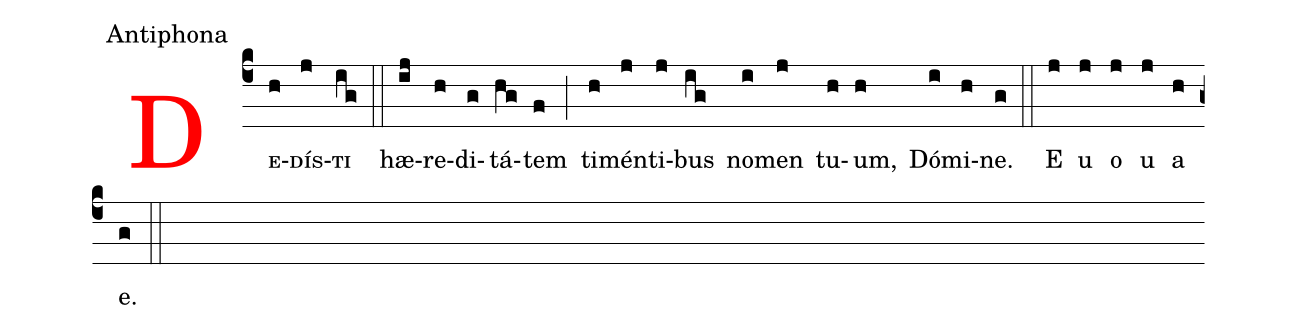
office-part: Antiphona;
%%
<v>\frot{D}</v><v>\sc{e}</v>(c4h)<v>\sc{dís}</v>(j)<v>\sc{ti}</v>(ig) (::) hæ(ij)re(h)di(g)tá(hg)tem(f) (;) ti(h)mén(j)ti(j)bus(ig) no(i)men(j) tu(h)um,(h) Dó(i)mi(h)ne.(g) (::) E(j) u(j) o(j) u(j) a(h) e.(g) (::)
